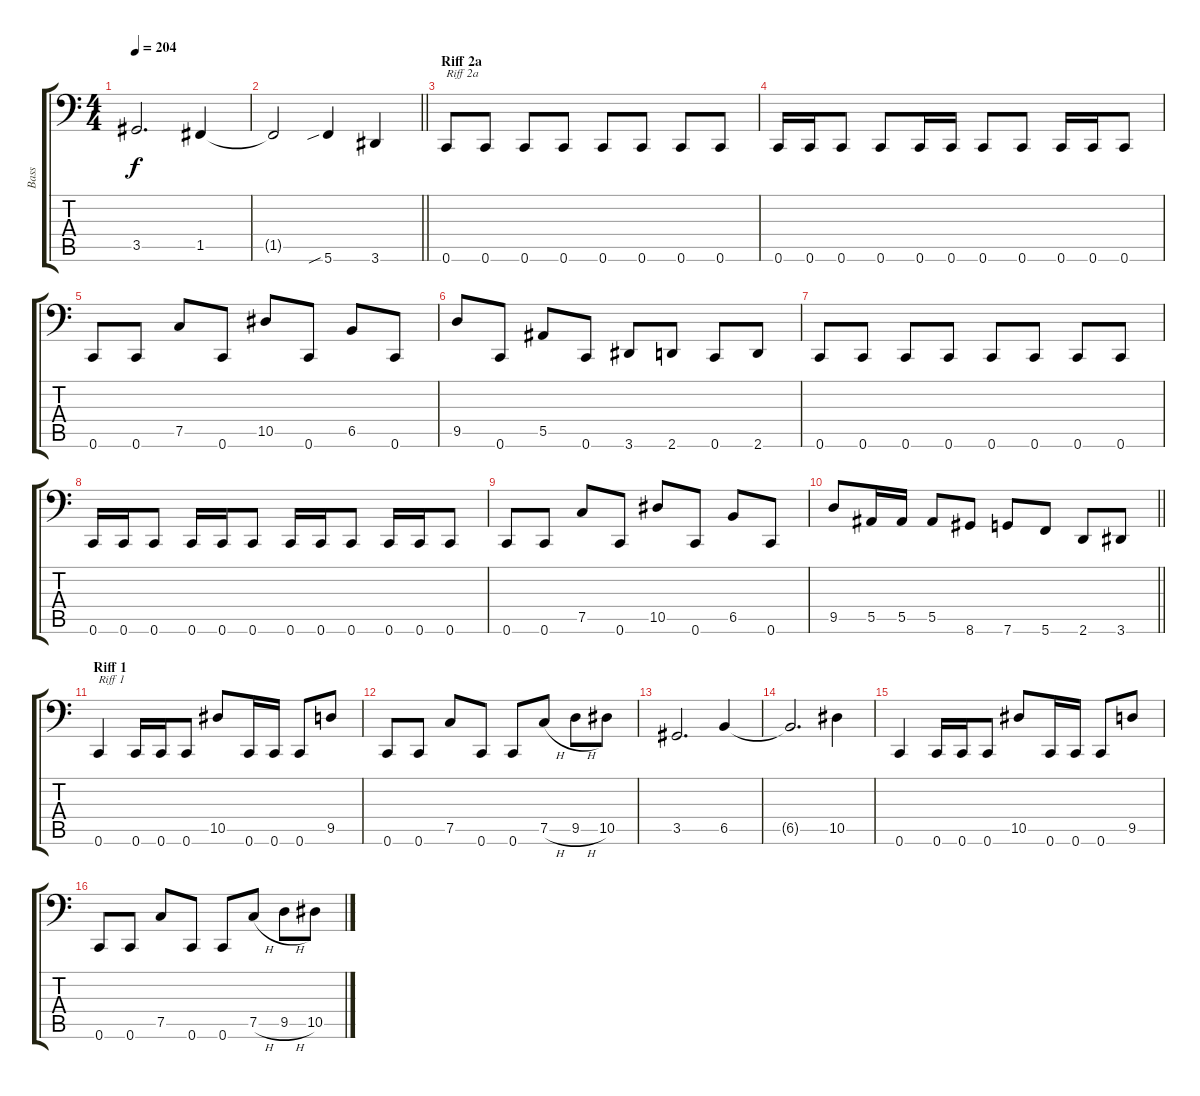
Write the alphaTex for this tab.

\track ("Bass" "Bass") {instrument electricbasspick}
\staff {score tabs}
\tuning (C3 G2 Eb2 Bb1 F1 C1) {hide}
\ts (4 4)
\tempo 204
\clef f4
\ks c
3.5.2{d dy f} 1.5.4 |
\barLineRight lightlight
1.5{t}.2 5.6{sib}.4 3.6.4 |
\section ("" "Riff 2a")
0.6.8{txt "Riff 2a"} 0.6.8 0.6.8 0.6.8 0.6.8 0.6.8 0.6.8 0.6.8 |
0.6.16 0.6.16 0.6.8 0.6.8 0.6.16 0.6.16 0.6.8 0.6.8 0.6.16 0.6.16 0.6.8 |
0.6.8 0.6.8 7.5.8 0.6.8 10.5.8 0.6.8 6.5.8 0.6.8 |
9.5.8 0.6.8 5.5.8 0.6.8 3.6.8 2.6.8 0.6.8 2.6.8 |
0.6.8 0.6.8 0.6.8 0.6.8 0.6.8 0.6.8 0.6.8 0.6.8 |
0.6.16 0.6.16 0.6.8 0.6.16 0.6.16 0.6.8 0.6.16 0.6.16 0.6.8 0.6.16 0.6.16 0.6.8 |
0.6.8 0.6.8 7.5.8 0.6.8 10.5.8 0.6.8 6.5.8 0.6.8 |
\barLineRight lightlight
9.5.8 5.5.16 5.5.16 5.5.8 8.6.8 7.6.8 5.6.8 2.6.8 3.6.8 |
\section ("" "Riff 1")
0.6.4{txt "Riff 1"} 0.6.16 0.6.16 0.6.8 10.5.8 0.6.16 0.6.16 0.6.8 9.5.8 |
0.6.8 0.6.8 7.5.8 0.6.8 0.6.8 7.5{h}.8 9.5{h}.8 10.5.8 |
3.5.2{d} 6.5.4 |
6.5{t}.2{d} 10.5.4 |
0.6.4 0.6.16 0.6.16 0.6.8 10.5.8 0.6.16 0.6.16 0.6.8 9.5.8 |
0.6.8 0.6.8 7.5.8 0.6.8 0.6.8 7.5{h}.8 9.5{h}.8 10.5.8
